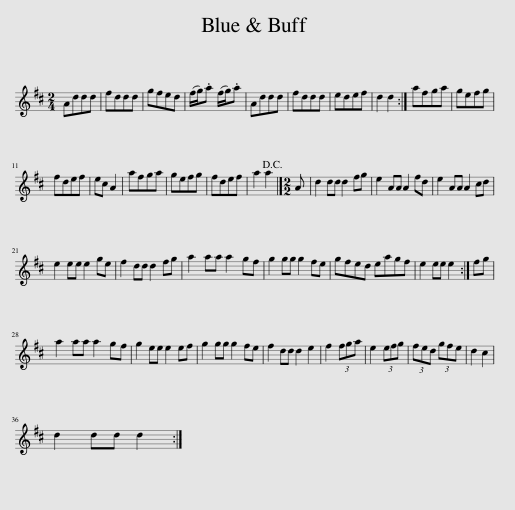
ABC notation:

X:1
L:1/8
M:2/4
I:linebreak $
K:D
V:1 treble
V:1
 Addd | fddd | gfed | (f/g/).a (f/g/).a | Addd | %5
 fddd | edef | d2 d2 :| afga | gefg |$ %10
 fdef | ec A2 | afga | gefg | fdef | %15
 a2 a2!D.C.! |][M:2/2] A | d2 dd d2 fg | e2 AA A2 fd | e2 AA A2 cd |$ %20
 e2 ee e2 ge | f2 dd d2 fg | a2 aa a2 gf | g2 gg g2 fe | gfed eagf | %25
 e2 ee e2 :| fg |$ a2 aa a2 gf | g2 ee e2 ef | g2 gg g2 fe | %30
 f2 dd d2 e2 | f2 (3fga | e2 (3efg | (3fed (3gfe | d2 c2 |$ %35
 d2 dd d2 :| %36
